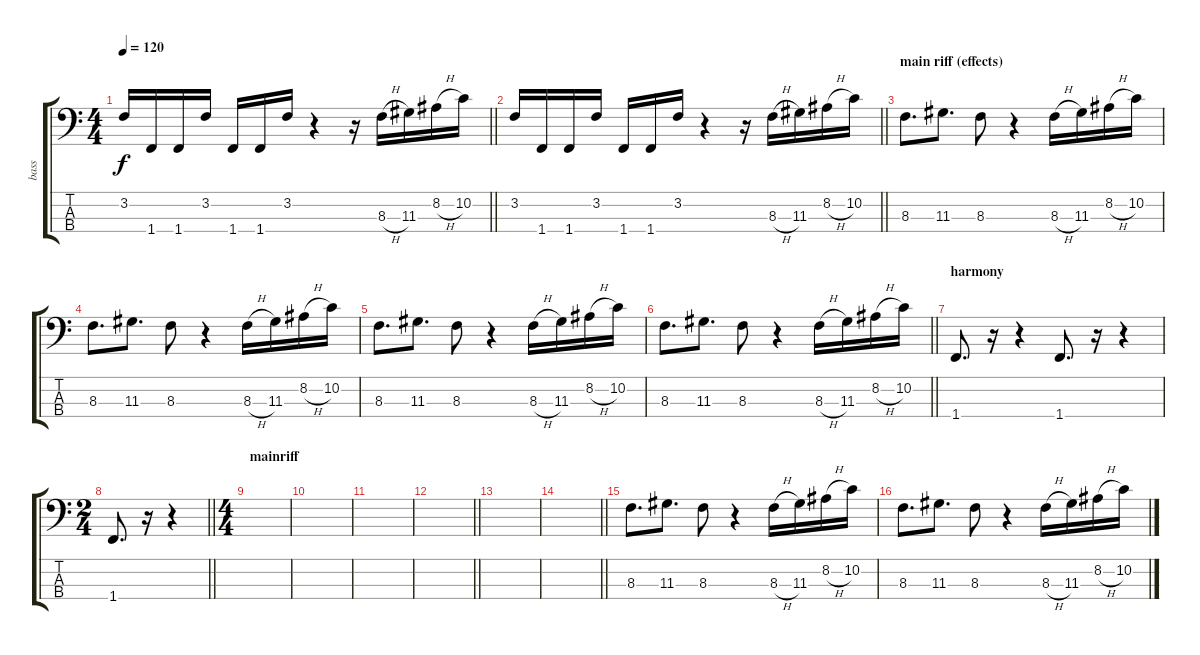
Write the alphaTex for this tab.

\track ("bass" "bass") {instrument electricbassfinger}
\staff {score tabs}
\tuning (G2 D2 A1 E1) {hide}
\ts (4 4)
\tempo 120
\clef f4
\barLineRight lightlight
\ks c
3.2.16{dy f} 1.4.16 1.4.16 3.2.16 1.4.16 1.4.16 3.2.16 r.4 r.16 8.3{h}.16 11.3.16 8.2{h}.16 10.2.16 |
\barLineRight lightlight
3.2.16 1.4.16 1.4.16 3.2.16 1.4.16 1.4.16 3.2.16 r.4 r.16 8.3{h}.16 11.3.16 8.2{h}.16 10.2.16 |
\section ("" "main riff (effects)")
8.3.8{d} 11.3.8{d} 8.3.8 r.4 8.3{h}.16 11.3.16 8.2{h}.16 10.2.16 |
8.3.8{d} 11.3.8{d} 8.3.8 r.4 8.3{h}.16 11.3.16 8.2{h}.16 10.2.16 |
8.3.8{d} 11.3.8{d} 8.3.8 r.4 8.3{h}.16 11.3.16 8.2{h}.16 10.2.16 |
\barLineRight lightlight
8.3.8{d} 11.3.8{d} 8.3.8 r.4 8.3{h}.16 11.3.16 8.2{h}.16 10.2.16 |
\section ("" "harmony")
1.4.8{d} r.16 r.4 1.4.8{d} r.16 r.4 |
\ts (2 4)
\barLineRight lightlight
1.4.8{d} r.16 r.4 |
\ts (4 4)
\section ("" "mainriff")
|
|
|
\barLineRight lightlight
|
|
\barLineRight lightlight
|
8.3.8{d} 11.3.8{d} 8.3.8 r.4 8.3{h}.16 11.3.16 8.2{h}.16 10.2.16 |
8.3.8{d} 11.3.8{d} 8.3.8 r.4 8.3{h}.16 11.3.16 8.2{h}.16 10.2.16
